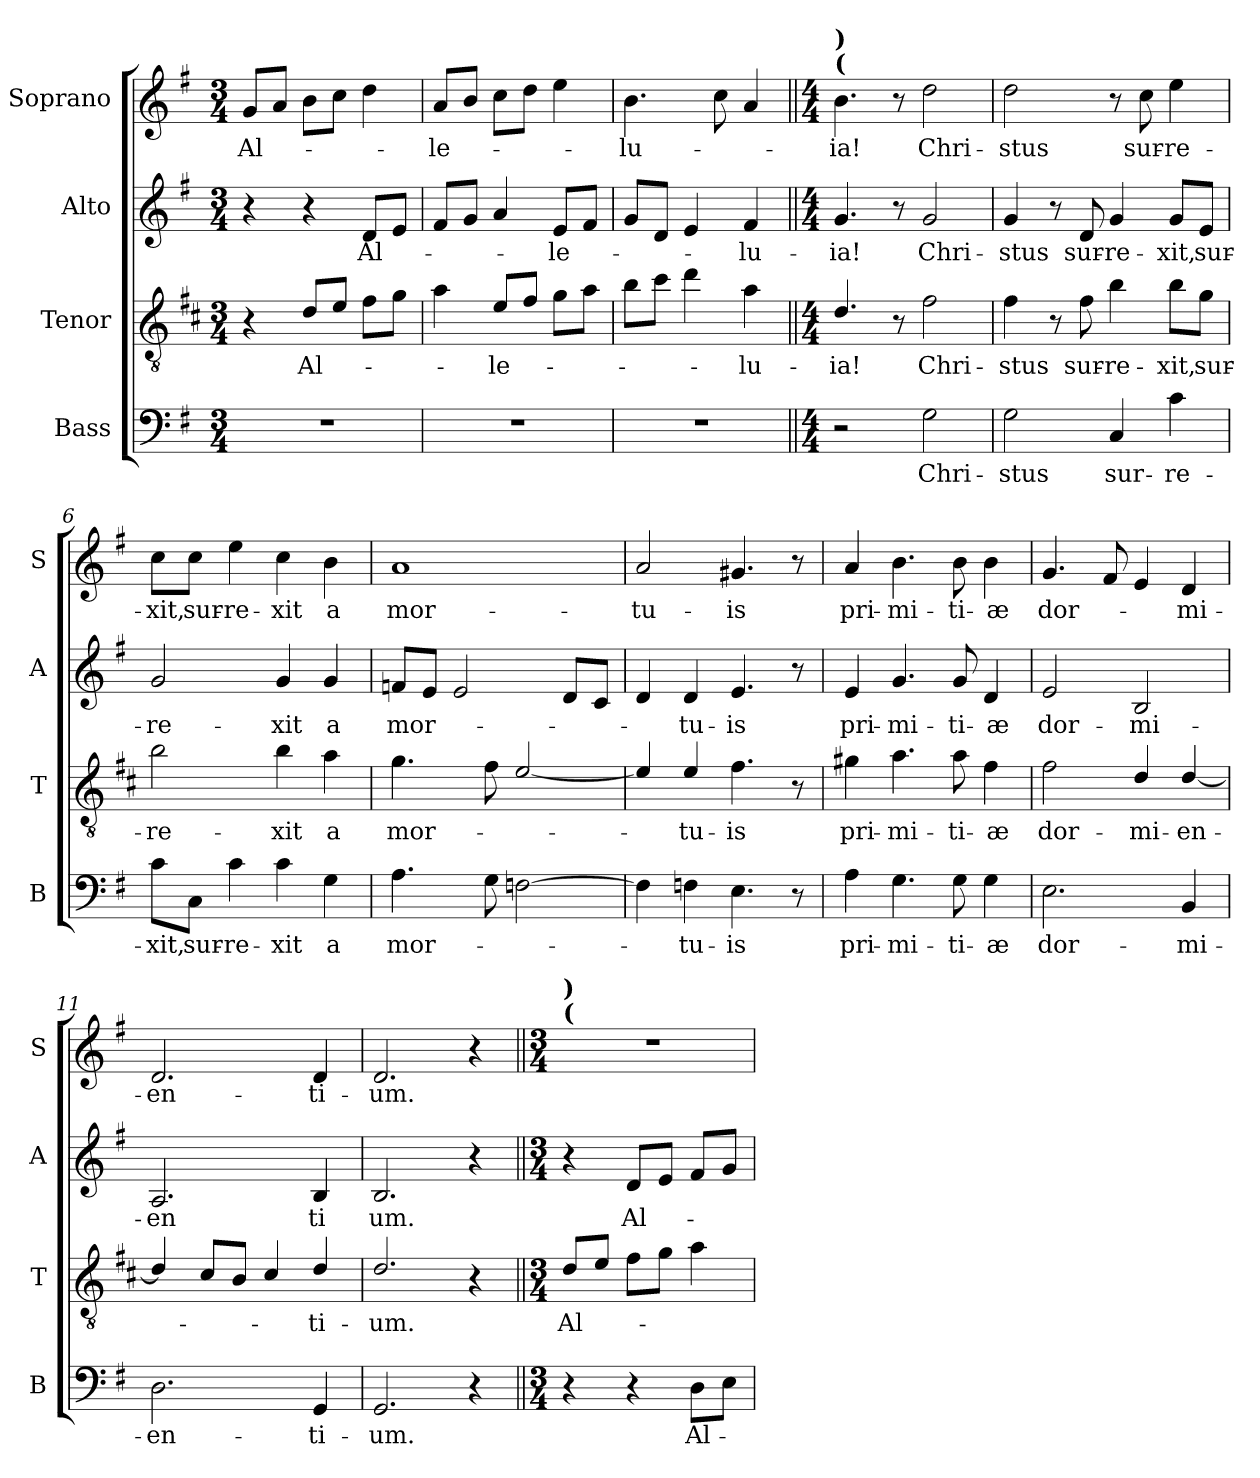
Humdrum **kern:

**kern	**text	**kern	**text	**kern	**text	**kern	**text
*part4	*part4	*part3	*part3	*part2	*part2	*part1	*part1
*staff4	*staff4	*staff3	*staff3	*staff2	*staff2	*staff1	*staff1
*I"Bass	*	*I"Tenor	*	*I"Alto	*	*I"Soprano	*
*I'B	*	*I'T	*	*I'A	*	*I'S	*
*clefF4	*	*clefGv2	*	*clefG2	*	*clefG2	*
*	*	*ITrd4c7	*	*	*	*	*
*k[f#]	*	*k[f#]	*	*k[f#]	*	*k[f#]	*
*G:	*	*G:	*	*G:	*	*G:	*
*M3/4	*	*M3/4	*	*M3/4	*	*M3/4	*
=1	=1	=1	=1	=1	=1	=1	=1
!	!	!	!	!	!	!	!LO:LY:b
2.r	.	4r	.	4r	.	8g/L	Al-
.	.	.	.	.	.	8a/J	.
!	!	!	!LO:LY:b	!	!	!	!
.	.	8G/L	Al-	4r	.	8b\L	.
.	.	8A/J	.	.	.	8cc\J	.
!	!	!	!	!	!LO:LY:b	!	!
.	.	8B\L	.	8d/L	Al-	4dd\	.
.	.	8c\J	.	8e/J	.	.	.
=2	=2	=2	=2	=2	=2	=2	=2
!	!	!	!	!	!	!	!LO:LY:b
2.r	.	4d\	.	8f#/L	.	8a/L	-le-
.	.	.	.	8g/J	.	8b/J	.
!	!	!	!LO:LY:b	!	!	!	!
.	.	8A/L	-le-	4a/	.	8cc\L	.
.	.	8B/J	.	.	.	8dd\J	.
!	!	!	!	!	!LO:LY:b	!	!
.	.	8c\L	.	8e/L	-le-	4ee\	.
.	.	8d\J	.	8f#/J	.	.	.
=3	=3	=3	=3	=3	=3	=3	=3
!	!	!	!	!	!	!	!LO:LY:b
2.r	.	8e\L	.	8g/L	.	4.b\	-lu-
.	.	8f#\J	.	8d/J	.	.	.
.	.	4g\	.	4e/	.	.	.
.	.	.	.	.	.	8cc\	.
!	!	!	!LO:LY:b	!	!LO:LY:b	!	!
.	.	4d\	-lu-	4f#/	-lu-	4a/	.
=4||	=4||	=4||	=4||	=4||	=4||	=4||	=4||
*M4/4	*	*M4/4	*	*M4/4	*	*M4/4	*
!	!	!	!	!	!	!LO:TX:a:B:t=(	!
!	!	!	!	!	!	!LO:TX:a:B:t=)	!
!	!	!	!LO:LY:b	!	!LO:LY:b	!	!LO:LY:b
2r	.	4.G/	-ia!	4.g/	-ia!	4.b\	-ia!
.	.	8r	.	8r	.	8r	.
!	!LO:LY:b	!	!LO:LY:b	!	!LO:LY:b	!	!LO:LY:b
2G\	Chri-	2B\	Chri-	2g/	Chri-	2dd\	Chri-
=5	=5	=5	=5	=5	=5	=5	=5
!	!LO:LY:b	!	!LO:LY:b	!	!LO:LY:b	!	!LO:LY:b
2G\	-stus	4B\	-stus	4g/	-stus	2dd\	-stus
.	.	8r	.	8r	.	.	.
!	!	!	!LO:LY:b	!	!LO:LY:b	!	!
.	.	8B\	sur-	8d/	sur-	.	.
!	!LO:LY:b	!	!LO:LY:b	!	!LO:LY:b	!	!
4C/	sur-	4e\	-re-	4g/	-re-	8r	.
!	!	!	!	!	!	!	!LO:LY:b
.	.	.	.	.	.	8cc\	sur-
!	!LO:LY:b	!	!LO:LY:b	!	!LO:LY:b	!	!LO:LY:b
4c\	-re-	8e\L	-xit,	8g/L	-xit,	4ee\	-re-
!	!	!	!LO:LY:b	!	!LO:LY:b	!	!
.	.	8c\J	sur-	8e/J	sur-	.	.
!!LO:LB:g=z
=6	=6	=6	=6	=6	=6	=6	=6
!	!LO:LY:b	!	!LO:LY:b	!	!LO:LY:b	!	!LO:LY:b
8c\L	-xit,	2e\	-re-	2g/	-re-	8cc\L	-xit,
!	!LO:LY:b	!	!	!	!	!	!LO:LY:b
8C\J	sur-	.	.	.	.	8cc\J	sur-
!	!LO:LY:b	!	!	!	!	!	!LO:LY:b
4c\	-re-	.	.	.	.	4ee\	-re-
!	!LO:LY:b	!	!LO:LY:b	!	!LO:LY:b	!	!LO:LY:b
4c\	-xit	4e\	-xit	4g/	-xit	4cc\	-xit
!	!LO:LY:b	!	!LO:LY:b	!	!LO:LY:b	!	!LO:LY:b
4G\	a	4d\	a	4g/	a	4b\	a
=7	=7	=7	=7	=7	=7	=7	=7
!	!LO:LY:b	!	!LO:LY:b	!	!LO:LY:b	!	!LO:LY:b
4.A\	mor-	4.c\	mor-	8fn/L	mor-	1a	mor-
.	.	.	.	8e/J	.	.	.
.	.	.	.	2e/	.	.	.
8G\	.	8B\	.	.	.	.	.
[2Fn\	.	[2A/	.	.	.	.	.
.	.	.	.	8d/L	.	.	.
.	.	.	.	8c/J	.	.	.
=8	=8	=8	=8	=8	=8	=8	=8
!	!	!	!	!	!	!	!LO:LY:b
4F\]	.	4A/]	.	4d/	.	2a/	-tu-
!	!LO:LY:b	!	!LO:LY:b	!	!LO:LY:b	!	!
4Fn\	-tu-	4A/	-tu-	4d/	-tu-	.	.
!	!LO:LY:b	!	!LO:LY:b	!	!LO:LY:b	!	!LO:LY:b
4.E\	-is	4.B\	-is	4.e/	-is	4.g#X/	-is
8r	.	8r	.	8r	.	8r	.
=9	=9	=9	=9	=9	=9	=9	=9
!	!LO:LY:b	!	!LO:LY:b	!	!LO:LY:b	!	!LO:LY:b
4A\	pri-	4c#X\	pri-	4e/	pri-	4a/	pri-
!	!LO:LY:b	!	!LO:LY:b	!	!LO:LY:b	!	!LO:LY:b
4.G\	-mi-	4.d\	-mi-	4.g/	-mi-	4.b\	-mi-
!	!LO:LY:b	!	!LO:LY:b	!	!LO:LY:b	!	!LO:LY:b
8G\	-ti-	8d\	-ti-	8g/	-ti-	8b\	-ti-
!	!LO:LY:b	!	!LO:LY:b	!	!LO:LY:b	!	!LO:LY:b
4G\	-æ	4B\	-æ	4d/	-æ	4b\	-æ
=10	=10	=10	=10	=10	=10	=10	=10
!	!LO:LY:b	!	!LO:LY:b	!	!LO:LY:b	!	!LO:LY:b
2.E\	dor-	2B\	dor-	2e/	dor-	4.g/	dor-
.	.	.	.	.	.	8f#/	.
!	!	!	!LO:LY:b	!	!LO:LY:b	!	!
.	.	4G/	-mi-	2B/	-mi-	4e/	.
!	!LO:LY:b	!	!LO:LY:b	!	!	!	!LO:LY:b
4BB/	-mi-	[4G/	-en-	.	.	4d/	-mi-
!!LO:LB:g=z
=11	=11	=11	=11	=11	=11	=11	=11
!	!LO:LY:b	!	!	!	!LO:LY:b	!	!LO:LY:b
2.D\	-en-	4G/]	.	2.A/	-en	2.d/	-en-
.	.	8F#/L	.	.	.	.	.
.	.	8E/J	.	.	.	.	.
.	.	4F#/	.	.	.	.	.
!	!LO:LY:b	!	!LO:LY:b	!	!LO:LY:b	!	!LO:LY:b
4GG/	-ti-	4G/	-ti-	4B/	ti	4d/	-ti-
=12	=12	=12	=12	=12	=12	=12	=12
!	!LO:LY:b	!	!LO:LY:b	!	!LO:LY:b	!	!LO:LY:b
2.GG/	-um.	2.G/	-um.	2.B/	um.	2.d/	-um.
4r	.	4r	.	4r	.	4r	.
=13||	=13||	=13||	=13||	=13||	=13||	=13||	=13||
*M3/4	*	*M3/4	*	*M3/4	*	*M3/4	*
!	!	!	!	!	!	!LO:TX:a:B:t=(	!
!	!	!	!	!	!	!LO:TX:a:B:t=)	!
!	!	!	!LO:LY:b	!	!	!	!
4r	.	8G/L	Al-	4r	.	2.r	.
.	.	8A/J	.	.	.	.	.
!	!	!	!	!	!LO:LY:b	!	!
4r	.	8B\L	.	8d/L	Al-	.	.
.	.	8c\J	.	8e/J	.	.	.
!	!LO:LY:b	!	!	!	!	!	!
8D\L	Al-	4d\	.	8f#/L	.	.	.
8E\J	.	.	.	8g/J	.	.	.
=	=	=	=	=	=	=	=
*-	*-	*-	*-	*-	*-	*-	*-
